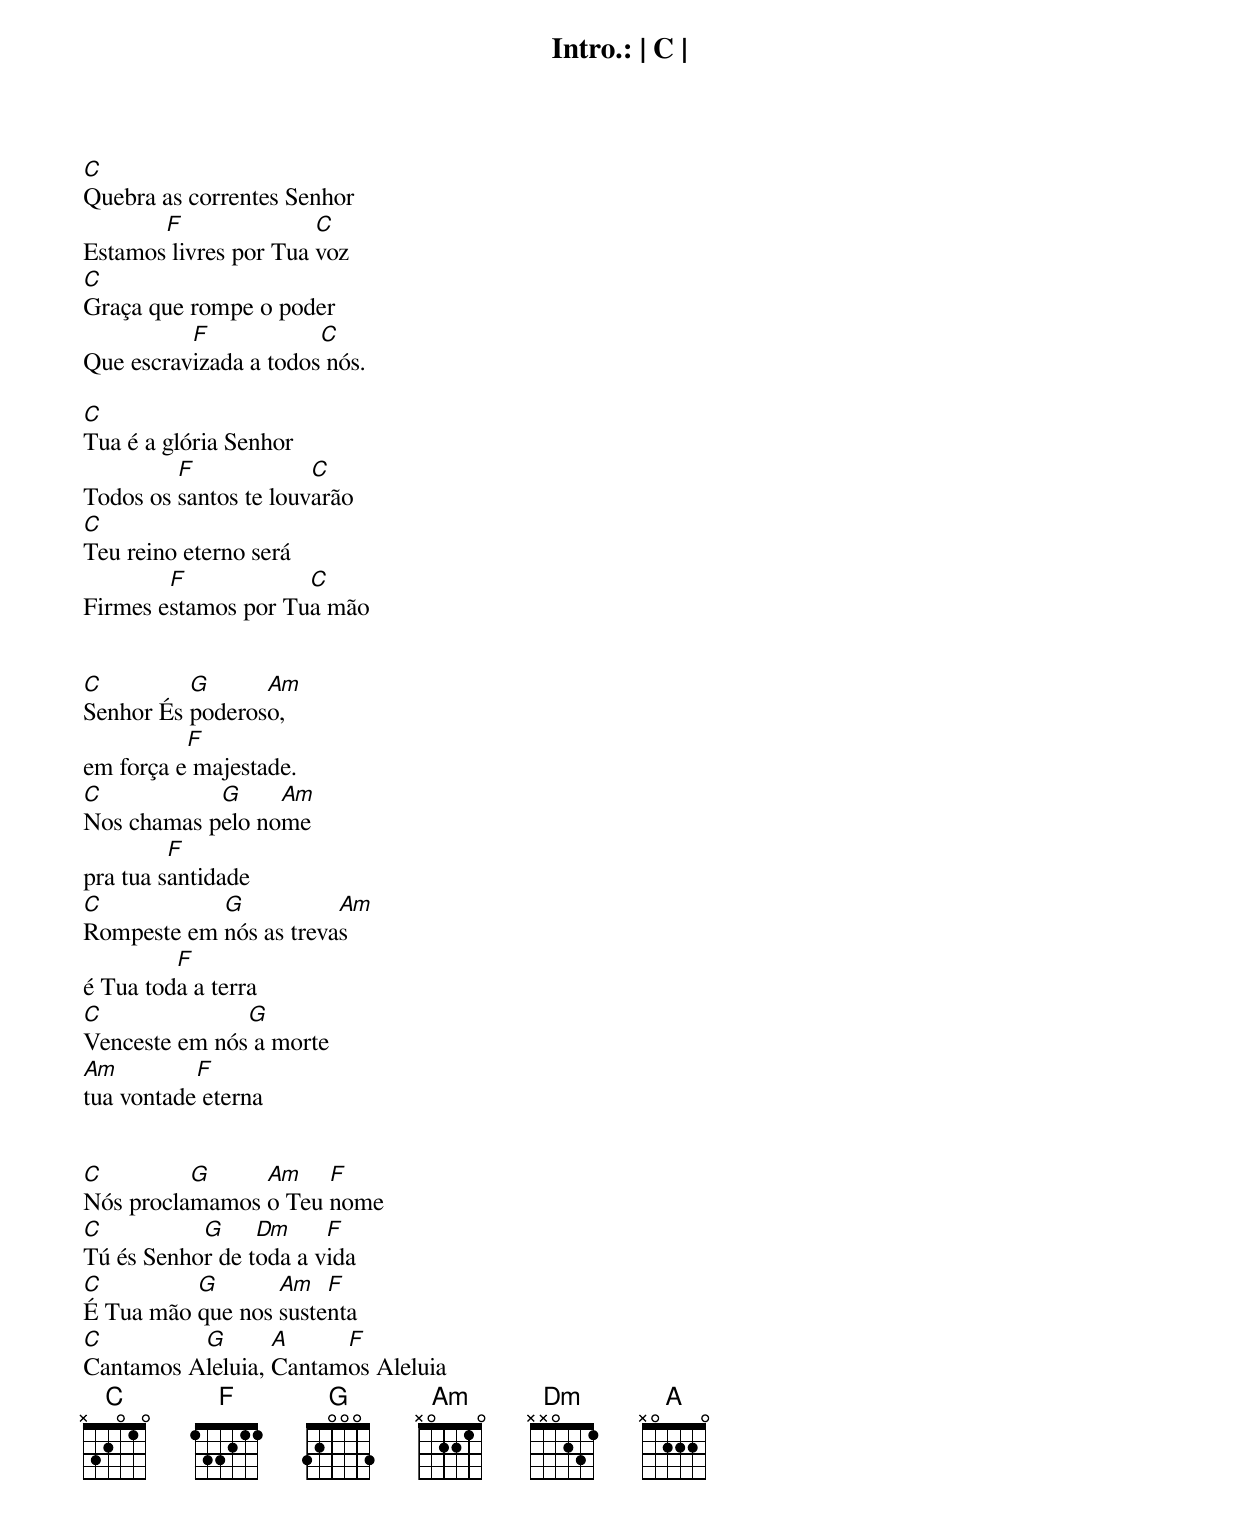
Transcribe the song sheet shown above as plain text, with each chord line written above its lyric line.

Intro.: | C |

C
Quebra as correntes Senhor
       F               C
Estamos livres por Tua voz
C
Graça que rompe o poder
          F            C
Que escravizada a todos nós.

C
Tua é a glória Senhor
         F             C
Todos os santos te louvarão
C
Teu reino eterno será
        F            C
Firmes estamos por Tua mão


C         G      Am
Senhor És poderoso,
          F
em força e majestade.
C           G     Am
Nos chamas pelo nome
         F
pra tua santidade
C           G           Am
Rompeste em nós as trevas
         F
é Tua toda a terra
C              G
Venceste em nós a morte
Am         F
tua vontade eterna


C         G     Am    F
Nós proclamamos o Teu nome
C          G     Dm     F
Tú és Senhor de toda a vida
C         G       Am   F
É Tua mão que nos sustenta
C         G       A     F
Cantamos Aleluia, Cantamos Aleluia
